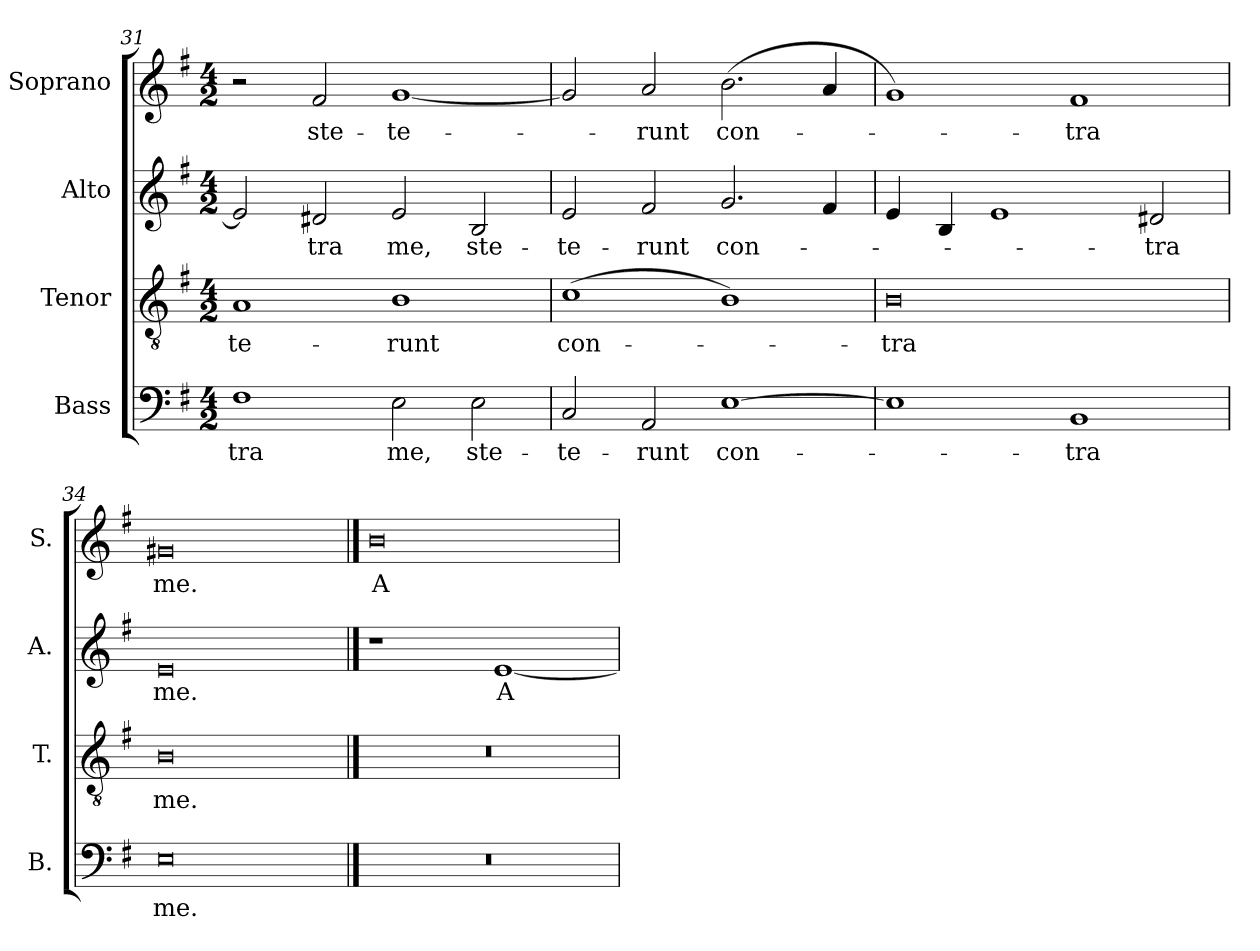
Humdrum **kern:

**kern	**text	**kern	**text	**kern	**text	**kern	**text
*part4	*part4	*part3	*part3	*part2	*part2	*part1	*part1
*staff4	*staff4	*staff3	*staff3	*staff2	*staff2	*staff1	*staff1
*I"Bass	*	*I"Tenor	*	*I"Alto	*	*I"Soprano	*
*I'B.	*	*I'T.	*	*I'A.	*	*I'S.	*
!!LO:LB:g=z
*clefF4	*	*clefGv2	*	*clefG2	*	*clefG2	*
*	*	*ITrd7c12	*	*	*	*	*
*k[f#]	*	*k[f#]	*	*k[f#]	*	*k[f#]	*
*G:	*	*G:	*	*G:	*	*G:	*
*M4/2	*	*M4/2	*	*M4/2	*	*M4/2	*
=31	=31	=31	=31	=31	=31	=31	=31
!	!LO:LY:b:color=#000000	!	!	!	!	!	!
!	!	!	!LO:LY:b:color=#000000	!	!	!	!
1F#i	-tra	1AAi	-te-	2ei/]	.	2r	.
!	!	!	!	!	!LO:LY:b:color=#000000	!	!
!	!	!	!	!	!	!	!LO:LY:b:color=#000000
.	.	.	.	2d#Xi/	-tra	2f#i/	ste-
!	!LO:LY:b:color=#000000	!	!	!	!	!	!
!	!	!	!LO:LY:b:color=#000000	!	!	!	!
!	!	!	!	!	!LO:LY:b:color=#000000	!	!
!	!	!	!	!	!	!	!LO:LY:b:color=#000000
2Ei\	me,	1BBi	-runt	2ei/	me,	[1gi	-te-
!	!LO:LY:b:color=#000000	!	!	!	!	!	!
!	!	!	!	!	!LO:LY:b:color=#000000	!	!
2Ei\	ste-	.	.	2Bi/	ste-	.	.
=32	=32	=32	=32	=32	=32	=32	=32
!	!LO:LY:b:color=#000000	!	!	!	!	!	!
!	!	!	!LO:LY:b:color=#000000	!	!	!	!
!	!	!	!	!	!LO:LY:b:color=#000000	!	!
2Ci/	-te-	(1Ci	con-	2ei/	-te-	2gi/]	.
!	!LO:LY:b:color=#000000	!	!	!	!	!	!
!	!	!	!	!	!LO:LY:b:color=#000000	!	!
!	!	!	!	!	!	!	!LO:LY:b:color=#000000
2AAi/	-runt	.	.	2f#i/	-runt	2ai/	-runt
!	!LO:LY:b:color=#000000	!	!	!	!	!	!
!	!	!	!	!	!LO:LY:b:color=#000000	!	!
!	!	!	!	!	!	!	!LO:LY:b:color=#000000
[1Ei	con-	1BBi)	.	2.gi/	con-	(2.bi\	con-
.	.	.	.	4f#i/	.	4ai/	.
=33	=33	=33	=33	=33	=33	=33	=33
!	!	!	!LO:LY:b:color=#000000	!	!	!	!
1Ei]	.	0BBi	-tra	4ei/	.	1gi)	.
.	.	.	.	4Bi/	.	.	.
.	.	.	.	1ei	.	.	.
!	!LO:LY:b:color=#000000	!	!	!	!	!	!
!	!	!	!	!	!	!	!LO:LY:b:color=#000000
1BBi	-tra	.	.	.	.	1f#i	-tra
!	!	!	!	!	!LO:LY:b:color=#000000	!	!
.	.	.	.	2d#Xi/	-tra	.	.
=34	=34	=34	=34	=34	=34	=34	=34
!	!LO:LY:b:color=#000000	!	!	!	!	!	!
!	!	!	!LO:LY:b:color=#000000	!	!	!	!
!	!	!	!	!	!LO:LY:b:color=#000000	!	!
!	!	!	!	!	!	!	!LO:LY:b:color=#000000
0Ei	me.	0BBi	me.	0ei	me.	0g#Xi	me.
==35	==35	==35	==35	==35	==35	==35	==35
!LO:N:vis=1	!	!LO:N:vis=1	!	!	!	!	!
!	!	!	!	!	!	!	!LO:LY:b:color=#000000
0r	.	0r	.	1r	.	0bi	A-
!	!	!	!	!	!LO:LY:b:color=#000000	!	!
.	.	.	.	[1ei	A-	.	.
=	=	=	=	=	=	=	=
*-	*-	*-	*-	*-	*-	*-	*-
